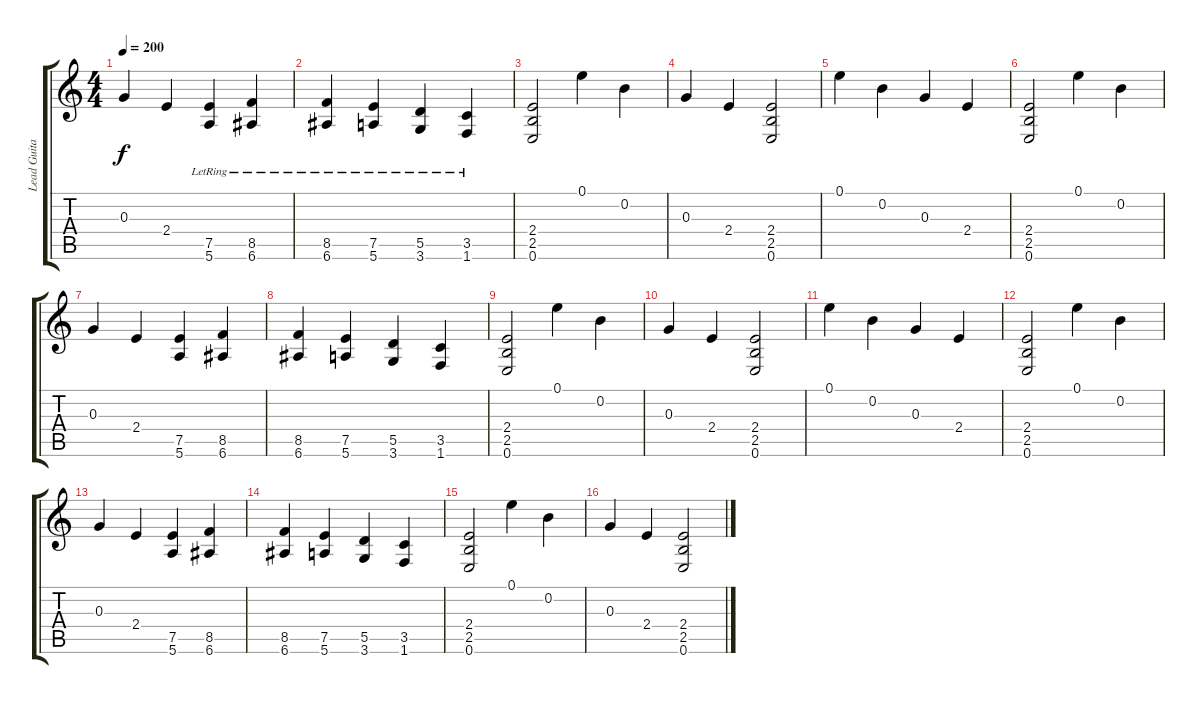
\track ("Lead Guitar" "Lead Guita") {instrument distortionguitar}
\staff {score tabs}
\tuning (E4 B3 G3 D3 A2 E2) {hide}
\ts (4 4)
\tempo 200
\clef g2
\ks c
0.3.4{dy f} 2.4.4 (7.5{lr} 5.6{lr}).4 (8.5{lr} 6.6{lr}).4 |
(8.5{lr} 6.6{lr}).4 (7.5{lr} 5.6{lr}).4 (5.5{lr} 3.6{lr}).4 (3.5{lr} 1.6{lr}).4 |
(2.4 2.5 0.6).2 0.1.4 0.2.4 |
0.3.4 2.4.4 (2.4 2.5 0.6).2 |
0.1.4 0.2.4 0.3.4 2.4.4 |
(2.4 2.5 0.6).2 0.1.4 0.2.4 |
0.3.4 2.4.4 (7.5 5.6).4 (8.5 6.6).4 |
(8.5 6.6).4 (7.5 5.6).4 (5.5 3.6).4 (3.5 1.6).4 |
(2.4 2.5 0.6).2 0.1.4 0.2.4 |
0.3.4 2.4.4 (2.4 2.5 0.6).2 |
0.1.4 0.2.4 0.3.4 2.4.4 |
(2.4 2.5 0.6).2 0.1.4 0.2.4 |
0.3.4 2.4.4 (7.5 5.6).4 (8.5 6.6).4 |
(8.5 6.6).4 (7.5 5.6).4 (5.5 3.6).4 (3.5 1.6).4 |
(2.4 2.5 0.6).2 0.1.4 0.2.4 |
0.3.4 2.4.4 (2.4 2.5 0.6).2
